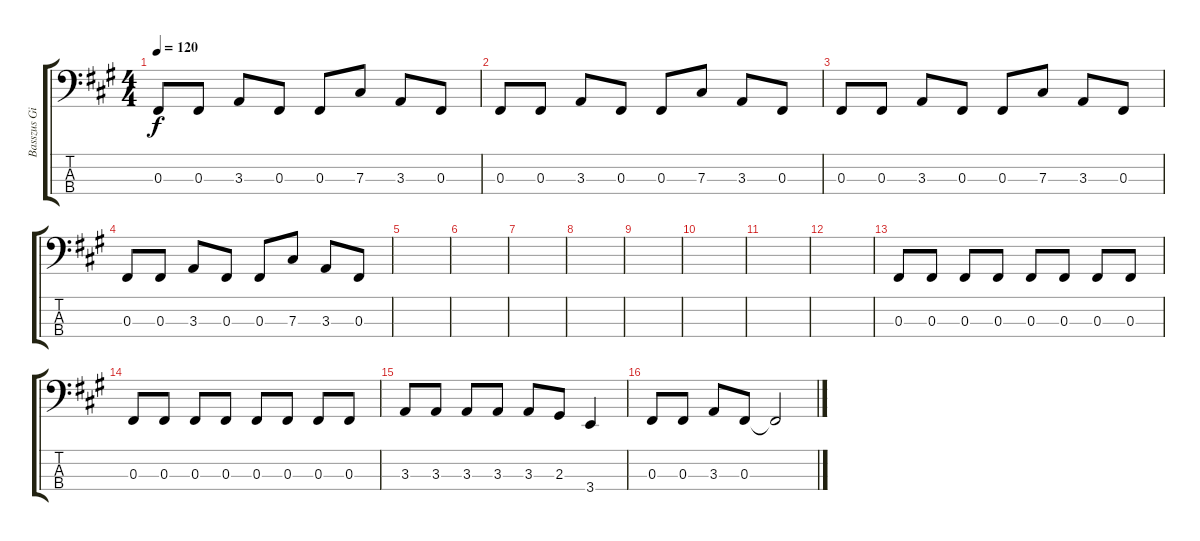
\track ("Basszus Gitár" "Basszus Gi") {instrument electricbassfinger}
\staff {score tabs}
\tuning (E2 B1 Gb1 Db1) {hide}
\ts (4 4)
\tempo 120
\clef f4
\ks a
0.3.8{dy f} 0.3.8 3.3.8 0.3.8 0.3.8 7.3.8 3.3.8 0.3.8 |
0.3.8 0.3.8 3.3.8 0.3.8 0.3.8 7.3.8 3.3.8 0.3.8 |
0.3.8 0.3.8 3.3.8 0.3.8 0.3.8 7.3.8 3.3.8 0.3.8 |
0.3.8 0.3.8 3.3.8 0.3.8 0.3.8 7.3.8 3.3.8 0.3.8 |
|
|
|
|
|
|
|
|
0.3.8 0.3.8 0.3.8 0.3.8 0.3.8 0.3.8 0.3.8 0.3.8 |
0.3.8 0.3.8 0.3.8 0.3.8 0.3.8 0.3.8 0.3.8 0.3.8 |
3.3.8 3.3.8 3.3.8 3.3.8 3.3.8 2.3.8 3.4.4 |
0.3.8 0.3.8 3.3.8 0.3.8 0.3{t}.2
